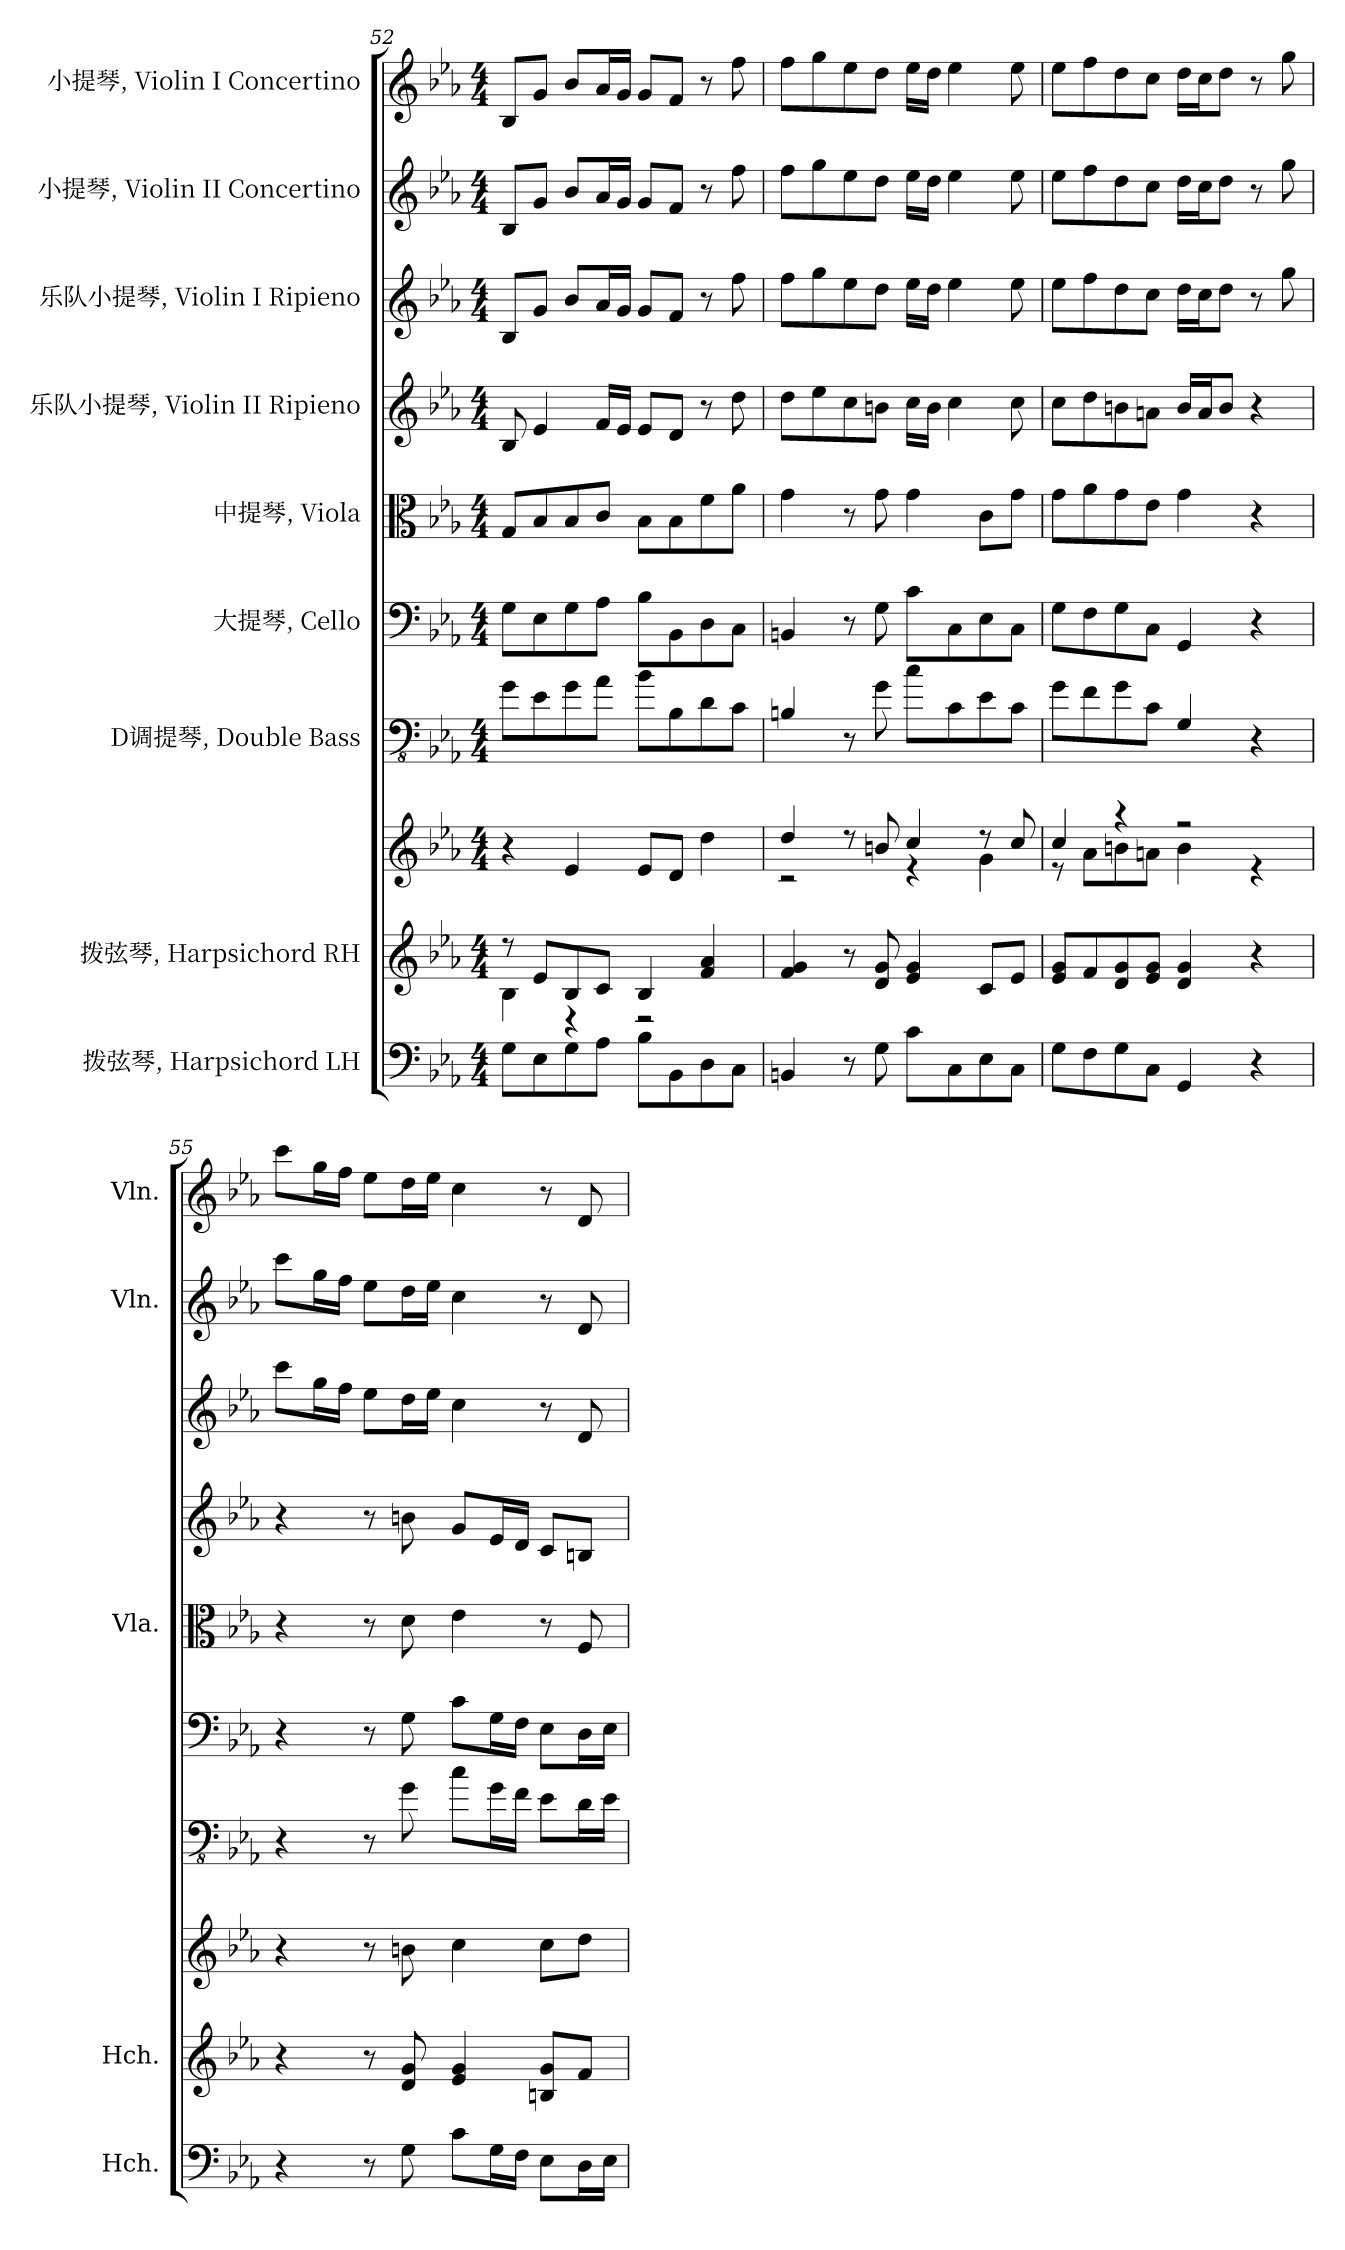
**kern	**kern	**kern	**kern	**kern	**kern	**kern	**kern	**kern	**kern
*part9	*part8	*part8	*part7	*part6	*part5	*part4	*part3	*part2	*part1
*staff10	*staff9	*staff8	*staff7	*staff6	*staff5	*staff4	*staff3	*staff2	*staff1
*I"拨弦琴, Harpsichord LH	*I"拨弦琴, Harpsichord RH	*	*I"D调提琴, Double Bass	*I"大提琴, Cello	*I"中提琴, Viola	*I"乐队小提琴, Violin II Ripieno	*I"乐队小提琴, Violin I Ripieno	*I"小提琴, Violin II Concertino	*I"小提琴, Violin I Concertino
*I'Hch.	*I'Hch.	*	*	*	*I'Vla.	*	*	*I'Vln.	*I'Vln.
*clefF4	*clefG2	*clefG2	*clefFv4	*clefF4	*clefC3	*clefG2	*clefG2	*clefG2	*clefG2
*	*	*	*ITrd7c12	*	*	*	*	*	*
*k[b-e-a-]	*k[b-e-a-]	*k[b-e-a-]	*k[b-e-a-]	*k[b-e-a-]	*k[b-e-a-]	*k[b-e-a-]	*k[b-e-a-]	*k[b-e-a-]	*k[b-e-a-]
*M4/4	*M4/4	*M4/4	*M4/4	*M4/4	*M4/4	*M4/4	*M4/4	*M4/4	*M4/4
=52	=52	=52	=52	=52	=52	=52	=52	=52	=52
*	*^	*	*	*	*	*	*	*	*
8G\L	8r	4B-\	4r	8GG\L	8G\L	8G/L	8B-/	8B-/L	8B-/L	8B-/L
8E-\	8e-/L	.	.	8EE-\	8E-\	8B-/	4e-/	8g/J	8g/J	8g/J
8G\	8B-/	4r	4e-/	8GG\	8G\	8B-/	.	8b-/L	8b-/L	8b-/L
8A-\J	8c/J	.	.	8AA-\J	8A-\J	8c/J	16f/LL	16a-/L	16a-/L	16a-/L
.	.	.	.	.	.	.	16e-/JJ	16g/JJ	16g/JJ	16g/JJ
8B-\L	4B-/	2r	8e-/L	8BB-\L	8B-\L	8B-\L	8e-/L	8g/L	8g/L	8g/L
8BB-\	.	.	8d/J	8BBB-\	8BB-\	8B-\	8d/J	8f/J	8f/J	8f/J
8D\	4f/ 4a-/	.	4dd\	8DD\	8D\	8f\	8r	8r	8r	8r
8C\J	.	.	.	8CC\J	8C\J	8a-\J	8dd\	8ff\	8ff\	8ff\
*	*v	*v	*	*	*	*	*	*	*	*
=53	=53	=53	=53	=53	=53	=53	=53	=53	=53
*	*	*^	*	*	*	*	*	*	*
4BBn/	4f/ 4g/	4dd/	2r	4BBBn/	4BBn/	4g\	8dd\L	8ff\L	8ff\L	8ff\L
.	.	.	.	.	.	.	8ee-\	8gg\	8gg\	8gg\
8r	8r	8r	.	8r	8r	8r	8cc\	8ee-\	8ee-\	8ee-\
8G\	8d/ 8g/	8bn/	.	8GG\	8G\	8g\	8bn\J	8dd\J	8dd\J	8dd\J
8c\L	4e-/ 4g/	4cc/	4r	8C\L	8c\L	4g\	16cc\LL	16ee-\LL	16ee-\LL	16ee-\LL
.	.	.	.	.	.	.	16b\JJ	16dd\JJ	16dd\JJ	16dd\JJ
8C\	.	.	.	8CC\	8C\	.	4cc\	4ee-\	4ee-\	4ee-\
8E-\	8c/L	8r	4g\	8EE-\	8E-\	8c\L	.	.	.	.
8C\J	8e-/J	8cc/	.	8CC\J	8C\J	8g\J	8cc\	8ee-\	8ee-\	8ee-\
!!LO:PB:g=z
=54	=54	=54	=54	=54	=54	=54	=54	=54	=54	=54
8G\L	8e-/ 8g/L	4cc/	8r	8GG\L	8G\L	8g\L	8cc\L	8ee-\L	8ee-\L	8ee-\L
8F\	8f/	.	8a-\L	8FF\	8F\	8a-\	8dd\	8ff\	8ff\	8ff\
8G\	8d/ 8g/	4r	8bn\	8GG\	8G\	8g\	8bn\	8dd\	8dd\	8dd\
8C\J	8e-/ 8g/J	.	8an\J	8CC\J	8C\J	8e-\J	8an\J	8cc\J	8cc\J	8cc\J
4GG/	4d/ 4g/	2r	4b\	4GGG/	4GG/	4g\	16b/LL	16dd\LL	16dd\LL	16dd\LL
.	.	.	.	.	.	.	16a/J	16cc\J	16cc\J	16cc\J
.	.	.	.	.	.	.	8b/J	8dd\J	8dd\J	8dd\J
4r	4r	.	4r	4r	4r	4r	4r	8r	8r	8r
.	.	.	.	.	.	.	.	8gg\	8gg\	8gg\
*	*	*v	*v	*	*	*	*	*	*	*
=55	=55	=55	=55	=55	=55	=55	=55	=55	=55
4r	4r	4r	4r	4r	4r	4r	8ccc\L	8ccc\L	8ccc\L
.	.	.	.	.	.	.	16gg\L	16gg\L	16gg\L
.	.	.	.	.	.	.	16ff\JJ	16ff\JJ	16ff\JJ
8r	8r	8r	8r	8r	8r	8r	8ee-\L	8ee-\L	8ee-\L
8G\	8d/ 8g/	8bn\	8GG\	8G\	8d\	8bn\	16dd\L	16dd\L	16dd\L
.	.	.	.	.	.	.	16ee-\JJ	16ee-\JJ	16ee-\JJ
8c\L	4e-/ 4g/	4cc\	8C\L	8c\L	4e-\	8g/L	4cc\	4cc\	4cc\
16G\L	.	.	16GG\L	16G\L	.	16e-/L	.	.	.
16F\JJ	.	.	16FF\JJ	16F\JJ	.	16d/JJ	.	.	.
8E-\L	8Bn/ 8g/L	8cc\L	8EE-\L	8E-\L	8r	8c/L	8r	8r	8r
16D\L	8f/J	8dd\J	16DD\L	16D\L	8F/	8Bn/J	8d/	8d/	8d/
16E-\JJ	.	.	16EE-\JJ	16E-\JJ	.	.	.	.	.
=	=	=	=	=	=	=	=	=	=
*-	*-	*-	*-	*-	*-	*-	*-	*-	*-
